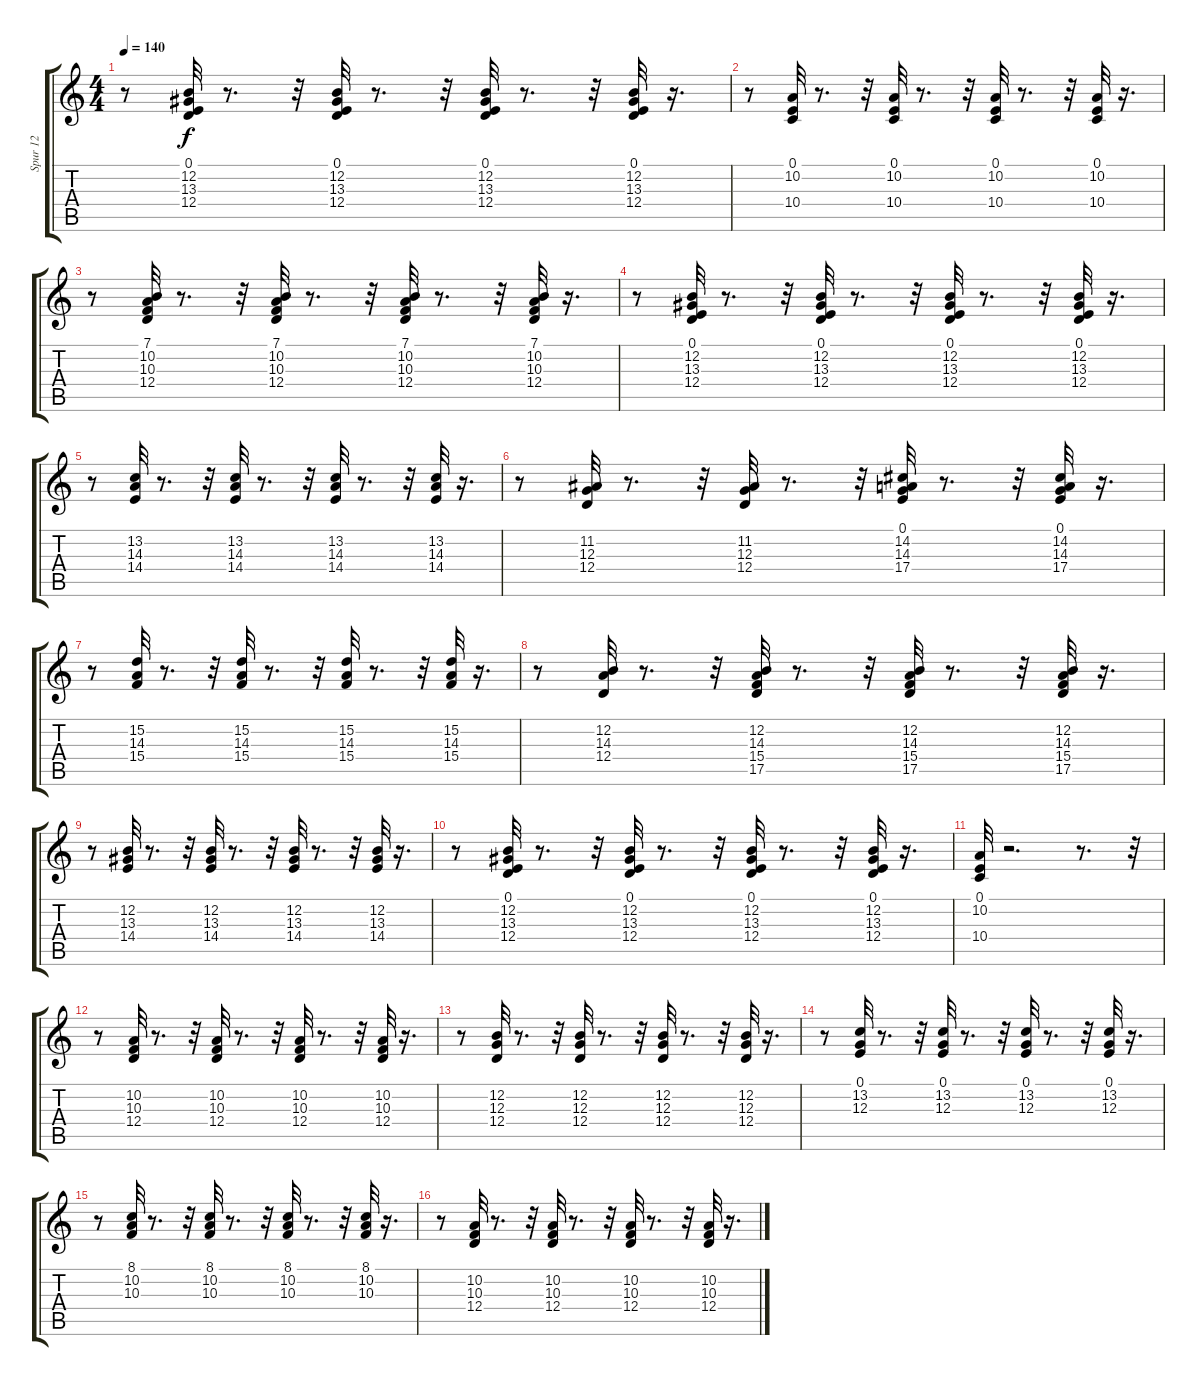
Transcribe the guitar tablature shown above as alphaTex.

\track ("Spur 12" "Spur 12") {instrument vibraphone}
\staff {score tabs}
\tuning (E4 B3 G3 D3 A2 E2) {hide}
\ts (4 4)
\tempo 140
\clef g2
\ks c
r.8{dy f} (0.1 12.2 13.3 12.4).32 r.8{d} r.32 (0.1 12.2 13.3 12.4).32 r.8{d} r.32 (0.1 12.2 13.3 12.4).32 r.8{d} r.32 (0.1 12.2 13.3 12.4).32 r.16{d} |
r.8 (0.1 10.2 10.4).32 r.8{d} r.32 (0.1 10.2 10.4).32 r.8{d} r.32 (0.1 10.2 10.4).32 r.8{d} r.32 (0.1 10.2 10.4).32 r.16{d} |
r.8 (7.1 10.2 10.3 12.4).32 r.8{d} r.32 (7.1 10.2 10.3 12.4).32 r.8{d} r.32 (7.1 10.2 10.3 12.4).32 r.8{d} r.32 (7.1 10.2 10.3 12.4).32 r.16{d} |
r.8 (0.1 12.2 13.3 12.4).32 r.8{d} r.32 (0.1 12.2 13.3 12.4).32 r.8{d} r.32 (0.1 12.2 13.3 12.4).32 r.8{d} r.32 (0.1 12.2 13.3 12.4).32 r.16{d} |
r.8 (13.2 14.3 14.4).32 r.8{d} r.32 (13.2 14.3 14.4).32 r.8{d} r.32 (13.2 14.3 14.4).32 r.8{d} r.32 (13.2 14.3 14.4).32 r.16{d} |
r.8 (11.2 12.3 12.4).32 r.8{d} r.32 (11.2 12.3 12.4).32 r.8{d} r.32 (0.1 14.2 14.3 17.4).32 r.8{d} r.32 (0.1 14.2 14.3 17.4).32 r.16{d} |
r.8 (15.2 14.3 15.4).32 r.8{d} r.32 (15.2 14.3 15.4).32 r.8{d} r.32 (15.2 14.3 15.4).32 r.8{d} r.32 (15.2 14.3 15.4).32 r.16{d} |
r.8 (12.2 14.3 12.4).32 r.8{d} r.32 (12.2 14.3 15.4 17.5).32 r.8{d} r.32 (12.2 14.3 15.4 17.5).32 r.8{d} r.32 (12.2 14.3 15.4 17.5).32 r.16{d} |
r.8 (12.2 13.3 14.4).32 r.8{d} r.32 (12.2 13.3 14.4).32 r.8{d} r.32 (12.2 13.3 14.4).32 r.8{d} r.32 (12.2 13.3 14.4).32 r.16{d} |
r.8 (0.1 12.2 13.3 12.4).32 r.8{d} r.32 (0.1 12.2 13.3 12.4).32 r.8{d} r.32 (0.1 12.2 13.3 12.4).32 r.8{d} r.32 (0.1 12.2 13.3 12.4).32 r.16{d} |
(0.1 10.2 10.4).32 r.2{d} r.8{d} r.32 |
r.8 (10.2 10.3 12.4).32 r.8{d} r.32 (10.2 10.3 12.4).32 r.8{d} r.32 (10.2 10.3 12.4).32 r.8{d} r.32 (10.2 10.3 12.4).32 r.16{d} |
r.8 (12.2 12.3 12.4).32 r.8{d} r.32 (12.2 12.3 12.4).32 r.8{d} r.32 (12.2 12.3 12.4).32 r.8{d} r.32 (12.2 12.3 12.4).32 r.16{d} |
r.8 (0.1 13.2 12.3).32 r.8{d} r.32 (0.1 13.2 12.3).32 r.8{d} r.32 (0.1 13.2 12.3).32 r.8{d} r.32 (0.1 13.2 12.3).32 r.16{d} |
r.8 (8.1 10.2 10.3).32 r.8{d} r.32 (8.1 10.2 10.3).32 r.8{d} r.32 (8.1 10.2 10.3).32 r.8{d} r.32 (8.1 10.2 10.3).32 r.16{d} |
r.8 (10.2 10.3 12.4).32 r.8{d} r.32 (10.2 10.3 12.4).32 r.8{d} r.32 (10.2 10.3 12.4).32 r.8{d} r.32 (10.2 10.3 12.4).32 r.16{d}
